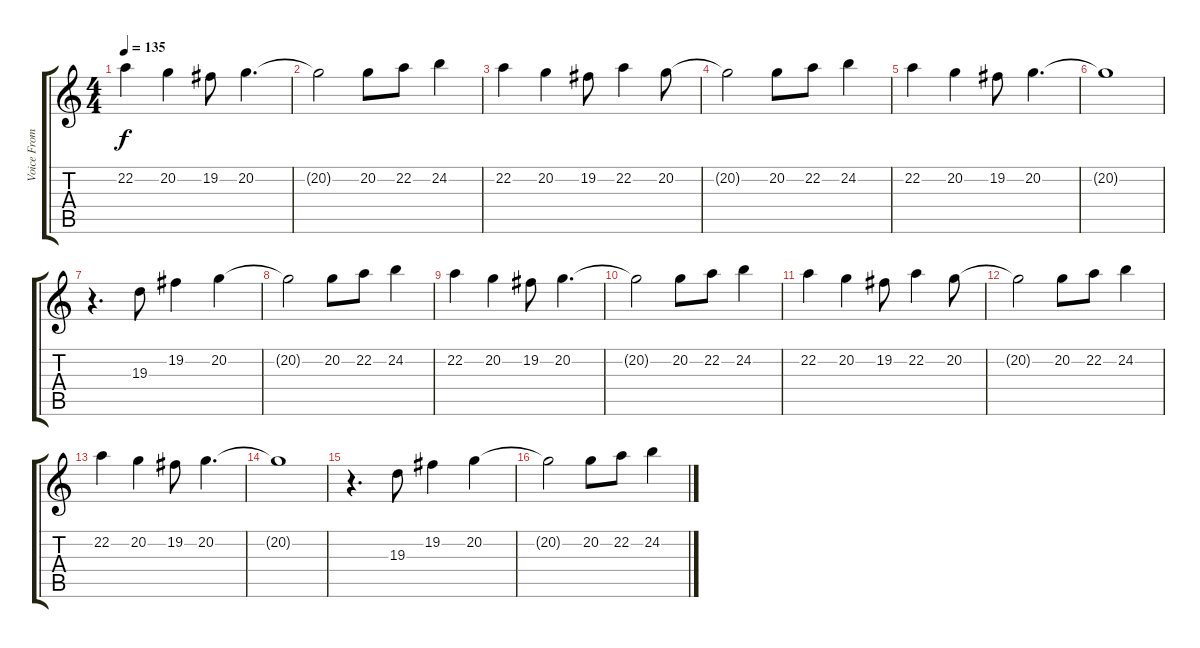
\track ("Voice From 3rds" "Voice From") {instrument flute}
\staff {score tabs}
\tuning (E4 B3 G3 D3 A2 E2) {hide}
\ts (4 4)
\tempo 135
\clef g2
\ks c
22.2.4{dy f} 20.2.4 19.2.8 20.2.4{d} |
20.2{t}.2 20.2.8 22.2.8 24.2.4 |
22.2.4 20.2.4 19.2.8 22.2.4 20.2.8 |
20.2{t}.2 20.2.8 22.2.8 24.2.4 |
22.2.4 20.2.4 19.2.8 20.2.4{d} |
20.2{t}.1 |
r.4{d} 19.3.8 19.2.4 20.2.4 |
20.2{t}.2 20.2.8 22.2.8 24.2.4 |
22.2.4 20.2.4 19.2.8 20.2.4{d} |
20.2{t}.2 20.2.8 22.2.8 24.2.4 |
22.2.4 20.2.4 19.2.8 22.2.4 20.2.8 |
20.2{t}.2 20.2.8 22.2.8 24.2.4 |
22.2.4 20.2.4 19.2.8 20.2.4{d} |
20.2{t}.1 |
r.4{d} 19.3.8 19.2.4 20.2.4 |
20.2{t}.2 20.2.8 22.2.8 24.2.4
